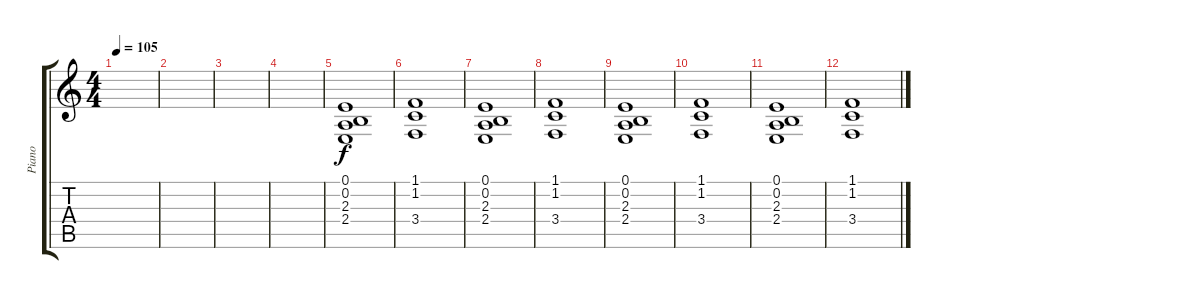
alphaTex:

\track ("Piano" "Piano") {instrument pad8sweep}
\staff {score tabs}
\tuning (E4 B3 G3 D3 A2 E2) {hide}
\ts (4 4)
\tempo 105
\clef g2
\ks c
|
|
|
|
(0.1 0.2 2.3 2.4).1 |
(1.1 1.2 3.4).1 |
(0.1 0.2 2.3 2.4).1 |
(1.1 1.2 3.4).1 |
(0.1 0.2 2.3 2.4).1 |
(1.1 1.2 3.4).1 |
(0.1 0.2 2.3 2.4).1 |
(1.1 1.2 3.4).1
